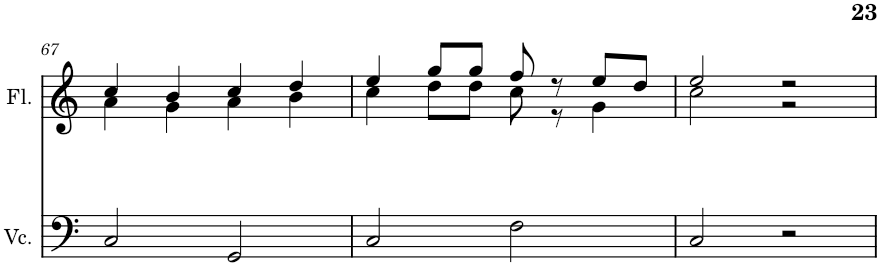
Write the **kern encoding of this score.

**kern	**kern
*part2	*part1
*staff2	*staff1
*I"Cello	*I"Flute
*	*I'Fl.
!!LO:PB:g=z
*clefF4	*clefG2
*k[]	*k[]
*M4/4	*M4/4
=67	=67
*	*^
2C/	4cc/	4a\
.	4b/	4g\
2GG/	4cc/	4a\
.	4dd/	4b\
=68	=68	=68
2C/	4ee/	4cc\
.	8gg/L	8dd\L
.	8gg/J	8dd\J
2F\	8ff/	8cc\
.	8r	8r
.	8ee/L	4g\
.	8dd/J	.
=69	=69	=69
2C/	2ee/	2cc\
2r	2r	2r
*	*v	*v
=	=
*-	*-
